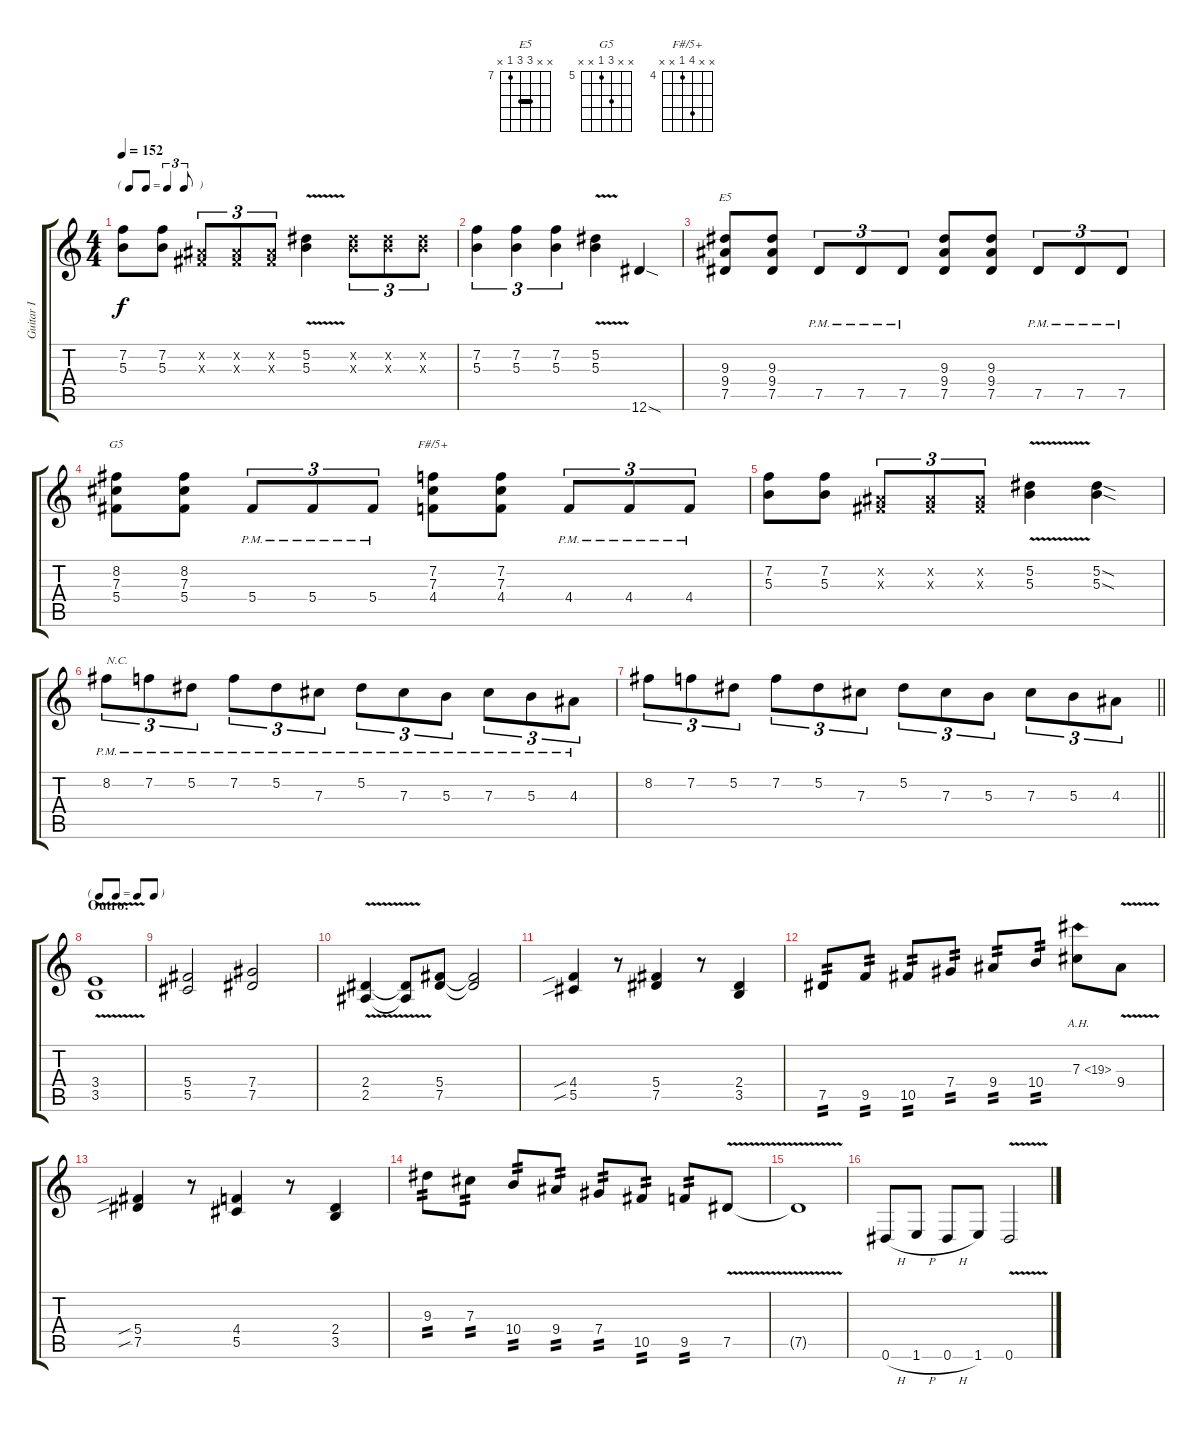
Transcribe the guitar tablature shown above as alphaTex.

\track ("Guitar I" "Guitar I") {instrument distortionguitar}
\staff {score tabs}
\tuning (Eb4 Bb3 Gb3 Db3 Ab2 Eb2) {hide}
\chord ("E5" x x 9 9 7 x) {firstfret 7 barre 9}
\chord ("G5" x x 7 5 x x) {firstfret 5}
\chord ("F#/5+" x x 7 4 x x) {firstfret 4}
\ts (4 4)
\tf triplet8th
\tempo 152
\clef g2
\ks c
(7.2 5.3).8{dy f} (7.2 5.3).8 (0.2{x} 0.3{x}).8{tu (3 2)} (0.2{x} 0.3{x}).8{tu (3 2)} (0.2{x} 0.3{x}).8{tu (3 2)} (5.2{v} 5.3).4 (5.2{x} 5.3{x}).8{tu (3 2)} (5.2{x} 5.3{x}).8{tu (3 2)} (5.2{x} 5.3{x}).8{tu (3 2)} |
(7.2 5.3).4{tu (3 2)} (7.2 5.3).4{tu (3 2)} (7.2 5.3).4{tu (3 2)} (5.2{v} 5.3).4 12.6{sod}.4 |
(9.3 9.4 7.5).8{ch "E5"} (9.3 9.4 7.5).8 7.5{pm}.8{tu (3 2)} 7.5{pm}.8{tu (3 2)} 7.5{pm}.8{tu (3 2)} (9.3 9.4 7.5).8 (9.3 9.4 7.5).8 7.5{pm}.8{tu (3 2)} 7.5{pm}.8{tu (3 2)} 7.5{pm}.8{tu (3 2)} |
(8.2 7.3 5.4).8{ch "G5"} (8.2 7.3 5.4).8 5.4{pm}.8{tu (3 2)} 5.4{pm}.8{tu (3 2)} 5.4{pm}.8{tu (3 2)} (7.2 7.3 4.4).8{ch "F#/5+"} (7.2 7.3 4.4).8 4.4{pm}.8{tu (3 2)} 4.4{pm}.8{tu (3 2)} 4.4{pm}.8{tu (3 2)} |
(7.2 5.3).8 (7.2 5.3).8 (0.2{x} 0.3{x}).8{tu (3 2)} (0.2{x} 0.3{x}).8{tu (3 2)} (0.2{x} 0.3{x}).8{tu (3 2)} (5.2{v} 5.3).4 (5.2{sod} 5.3{sod}).4 |
8.2{pm}.8{tu (3 2) txt "N.C."} 7.2{pm}.8{tu (3 2)} 5.2{pm}.8{tu (3 2)} 7.2{pm}.8{tu (3 2)} 5.2{pm}.8{tu (3 2)} 7.3{pm}.8{tu (3 2)} 5.2{pm}.8{tu (3 2)} 7.3{pm}.8{tu (3 2)} 5.3{pm}.8{tu (3 2)} 7.3{pm}.8{tu (3 2)} 5.3{pm}.8{tu (3 2)} 4.3{pm}.8{tu (3 2)} |
\barLineRight lightlight
8.2.8{tu (3 2)} 7.2.8{tu (3 2)} 5.2.8{tu (3 2)} 7.2.8{tu (3 2)} 5.2.8{tu (3 2)} 7.3.8{tu (3 2)} 5.2.8{tu (3 2)} 7.3.8{tu (3 2)} 5.3.8{tu (3 2)} 7.3.8{tu (3 2)} 5.3.8{tu (3 2)} 4.3.8{tu (3 2)} |
\tf none
\section ("" "Outro:")
(3.4{v} 3.5).1 |
(5.4 5.5).2 (7.4 7.5).2 |
(2.4{v} 2.5).4 (2.4{t} 2.5{t}).8 (5.4 7.5).8 (5.4{t} 7.5{t}).2 |
(4.4{sib} 5.5{sib}).4 r.8 (5.4 7.5).4 r.8 (2.4 3.5).4 |
7.5.8{tp 2} 9.5.8{tp 2} 10.5.8{tp 2} 7.4.8{tp 2} 9.4.8{tp 2} 10.4.8{tp 2} 7.3{ah 12}.8 9.4{v}.8 |
(5.4{sib} 7.5{sib}).4 r.8 (4.4 5.5).4 r.8 (2.4 3.5).4 |
9.3.8{tp 2} 7.3.8{tp 2} 10.4.8{tp 2} 9.4.8{tp 2} 7.4.8{tp 2} 10.5.8{tp 2} 9.5.8{tp 2} 7.5{v}.8 |
7.5{t}.1 |
0.6{h}.8 1.6{h}.8 0.6{h}.8 1.6.8 0.6{v}.2
